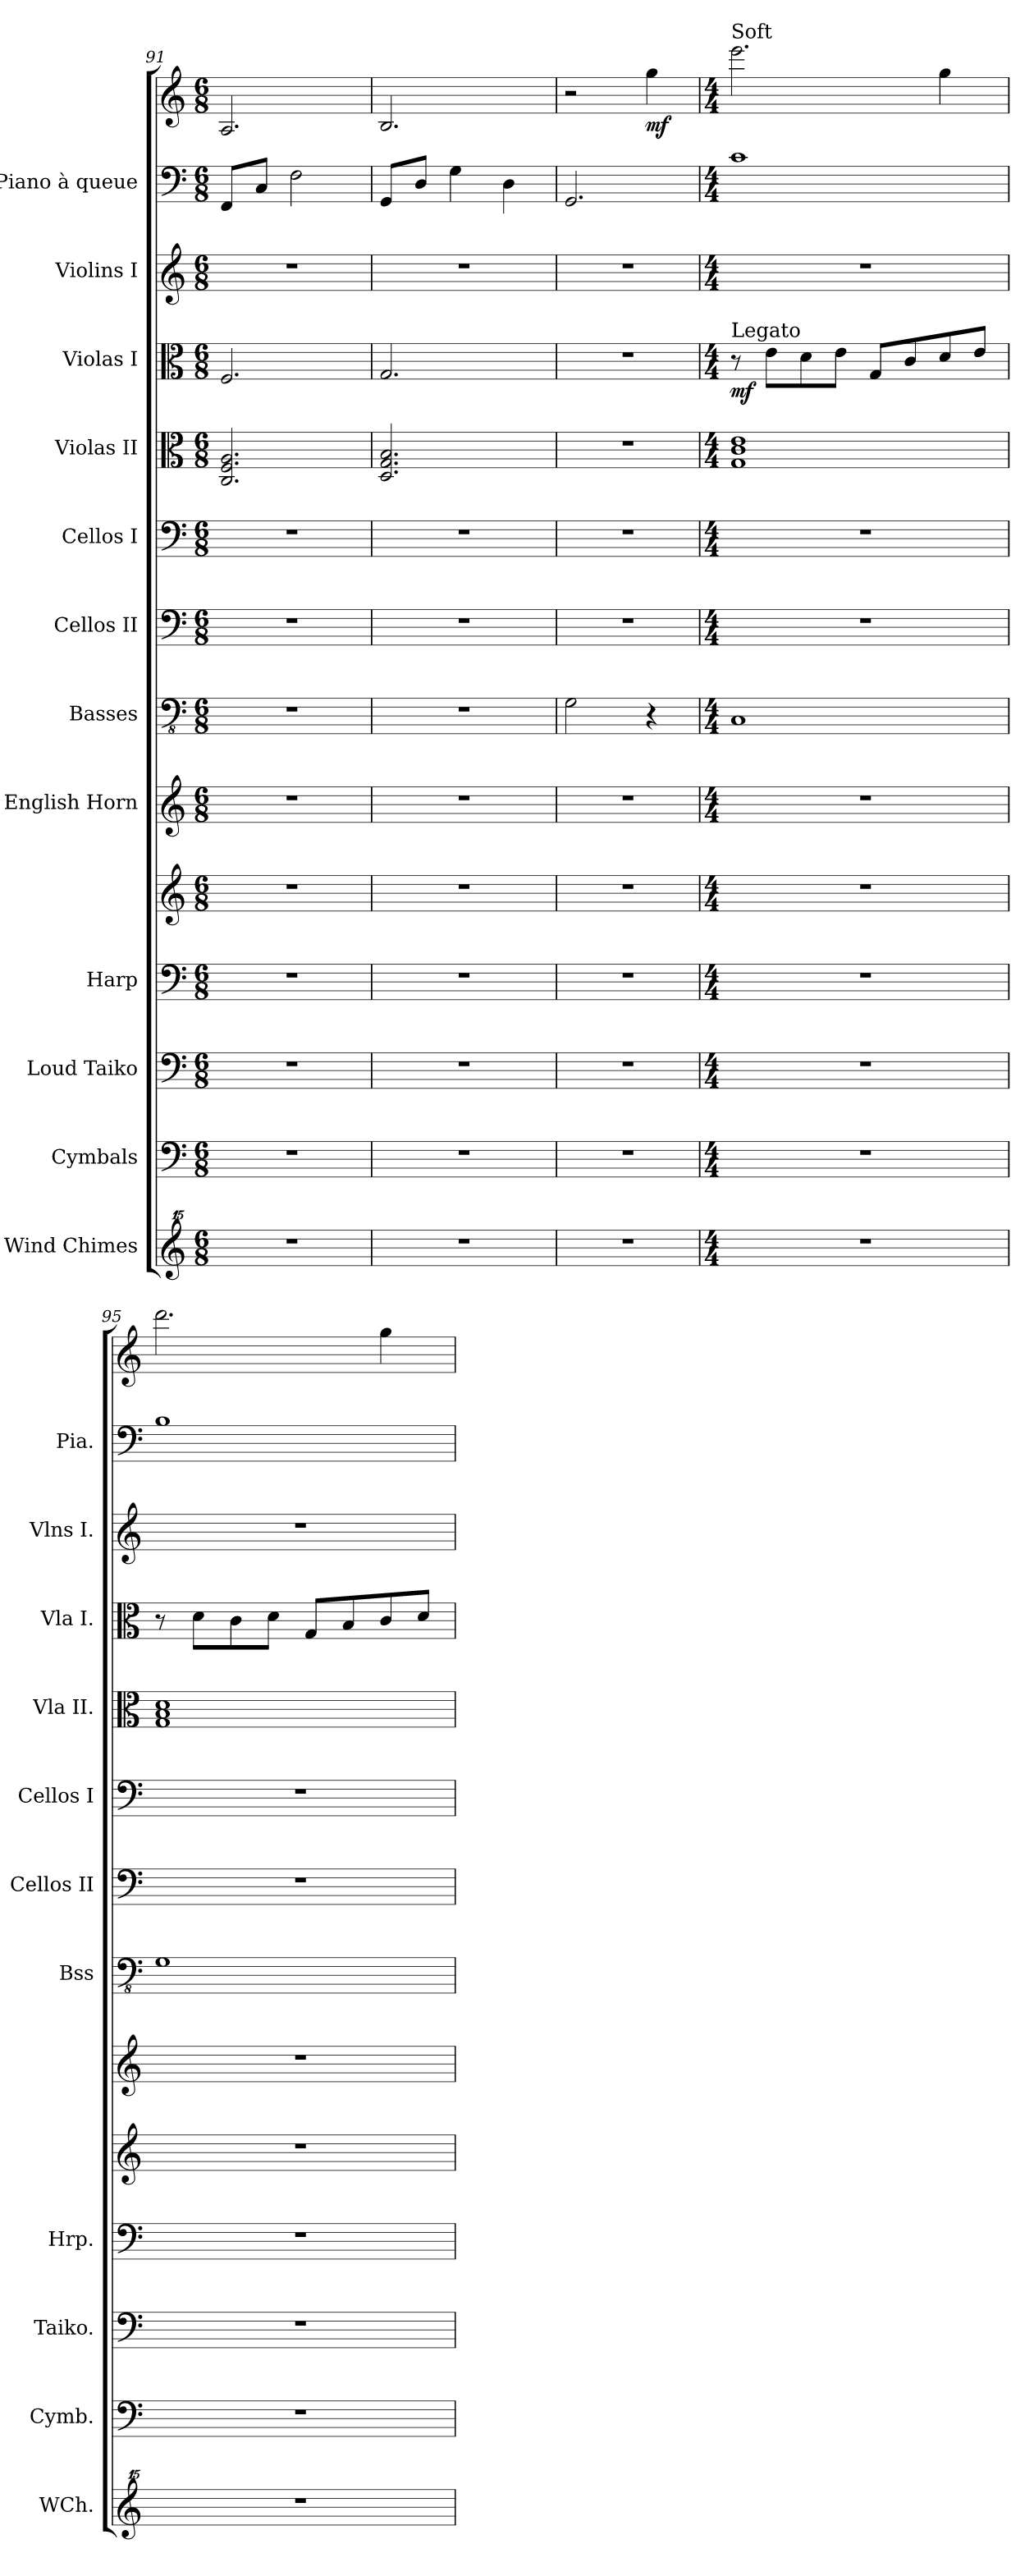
**kern	**kern	**kern	**kern	**kern	**kern	**kern	**kern	**kern	**kern	**kern	**dynam	**kern	**kern	**kern	**dynam
*part12	*part11	*part10	*part9	*part9	*part8	*part7	*part6	*part5	*part4	*part3	*part3	*part2	*part1	*part1	*part1
*staff14	*staff13	*staff12	*staff11	*staff10	*staff9	*staff8	*staff7	*staff6	*staff5	*staff4	*staff4	*staff3	*staff2	*staff1	*staff1/2
*I"Wind Chimes	*I"Cymbals	*I"Loud Taiko	*I"Harp	*	*I"English Horn	*I"Basses	*I"Cellos II	*I"Cellos I	*I"Violas II	*I"Violas I	*	*I"Violins I	*I"Piano à queue	*	*
*I'WCh.	*I'Cymb.	*I'Taiko.	*I'Hrp.	*	*	*I'Bss	*I'Cellos II	*I'Cellos I	*I'Vla II.	*I'Vla I.	*	*I'Vlns I.	*I'Pia.	*	*
*clefG^^2	*clefF4	*clefF4	*clefF4	*clefG2	*clefG2	*clefFv4	*clefF4	*clefF4	*clefC3	*clefC3	*	*clefG2	*clefF4	*clefG2	*
*k[]	*k[]	*k[]	*k[]	*k[]	*k[]	*k[]	*k[]	*k[]	*k[]	*k[]	*	*k[]	*k[]	*k[]	*
*M6/8	*M6/8	*M6/8	*M6/8	*M6/8	*M6/8	*M6/8	*M6/8	*M6/8	*M6/8	*M6/8	*	*M6/8	*M6/8	*M6/8	*
=91	=91	=91	=91	=91	=91	=91	=91	=91	=91	=91	=91	=91	=91	=91	=91
2.r	2.r	2.r	2.r	2.r	2.r	2.r	2.r	2.r	2.C/ 2.F/ 2.A/	2.F/	.	2.r	8FF/L	2.A/	.
.	.	.	.	.	.	.	.	.	.	.	.	.	8C/J	.	.
.	.	.	.	.	.	.	.	.	.	.	.	.	2F\	.	.
!!LO:PB:g=z
=92	=92	=92	=92	=92	=92	=92	=92	=92	=92	=92	=92	=92	=92	=92	=92
2.r	2.r	2.r	2.r	2.r	2.r	2.r	2.r	2.r	2.D/ 2.G/ 2.B/	2.G/	.	2.r	8GG/L	2.B/	.
.	.	.	.	.	.	.	.	.	.	.	.	.	8D/J	.	.
.	.	.	.	.	.	.	.	.	.	.	.	.	4G\	.	.
.	.	.	.	.	.	.	.	.	.	.	.	.	4D\	.	.
=93	=93	=93	=93	=93	=93	=93	=93	=93	=93	=93	=93	=93	=93	=93	=93
2.r	2.r	2.r	2.r	2.r	2.r	2GG\	2.r	2.r	2.r	2.r	.	2.r	2.GG/	2r	.
!	!	!	!	!	!	!	!	!	!	!	!	!	!	!	!LO:DY:b
.	.	.	.	.	.	4r	.	.	.	.	.	.	.	4gg\	mf
=94	=94	=94	=94	=94	=94	=94	=94	=94	=94	=94	=94	=94	=94	=94	=94
*M4/4	*M4/4	*M4/4	*M4/4	*M4/4	*M4/4	*M4/4	*M4/4	*M4/4	*M4/4	*M4/4	*	*M4/4	*M4/4	*M4/4	*
*	*	*	*	*	*	*	*	*	*	*	*	*	*	*MM74	*
!	!	!	!	!	!	!	!	!	!	!	!	!	!	!LO:TX:a:t=Soft	!
!	!	!	!	!	!	!	!	!	!	!LO:TX:a:t=Legato	!	!	!	!	!
!	!	!	!	!	!	!	!	!	!	!	!LO:DY:b	!	!	!	!
1r	1r	1r	1r	1r	1r	1CC	1r	1r	1G 1c 1e	8r	mf	1r	1c	2.eee\	.
.	.	.	.	.	.	.	.	.	.	8e\L	.	.	.	.	.
.	.	.	.	.	.	.	.	.	.	8d\	.	.	.	.	.
.	.	.	.	.	.	.	.	.	.	8e\J	.	.	.	.	.
.	.	.	.	.	.	.	.	.	.	8G/L	.	.	.	.	.
.	.	.	.	.	.	.	.	.	.	8c/	.	.	.	.	.
.	.	.	.	.	.	.	.	.	.	8d/	.	.	.	4gg\	.
.	.	.	.	.	.	.	.	.	.	8e/J	.	.	.	.	.
=95	=95	=95	=95	=95	=95	=95	=95	=95	=95	=95	=95	=95	=95	=95	=95
1r	1r	1r	1r	1r	1r	1GG	1r	1r	1G 1B 1d	8r	.	1r	1B	2.ddd\	.
.	.	.	.	.	.	.	.	.	.	8d\L	.	.	.	.	.
.	.	.	.	.	.	.	.	.	.	8c\	.	.	.	.	.
.	.	.	.	.	.	.	.	.	.	8d\J	.	.	.	.	.
.	.	.	.	.	.	.	.	.	.	8G/L	.	.	.	.	.
.	.	.	.	.	.	.	.	.	.	8B/	.	.	.	.	.
.	.	.	.	.	.	.	.	.	.	8c/	.	.	.	4gg\	.
.	.	.	.	.	.	.	.	.	.	8d/J	.	.	.	.	.
=	=	=	=	=	=	=	=	=	=	=	=	=	=	=	=
*-	*-	*-	*-	*-	*-	*-	*-	*-	*-	*-	*-	*-	*-	*-	*-
